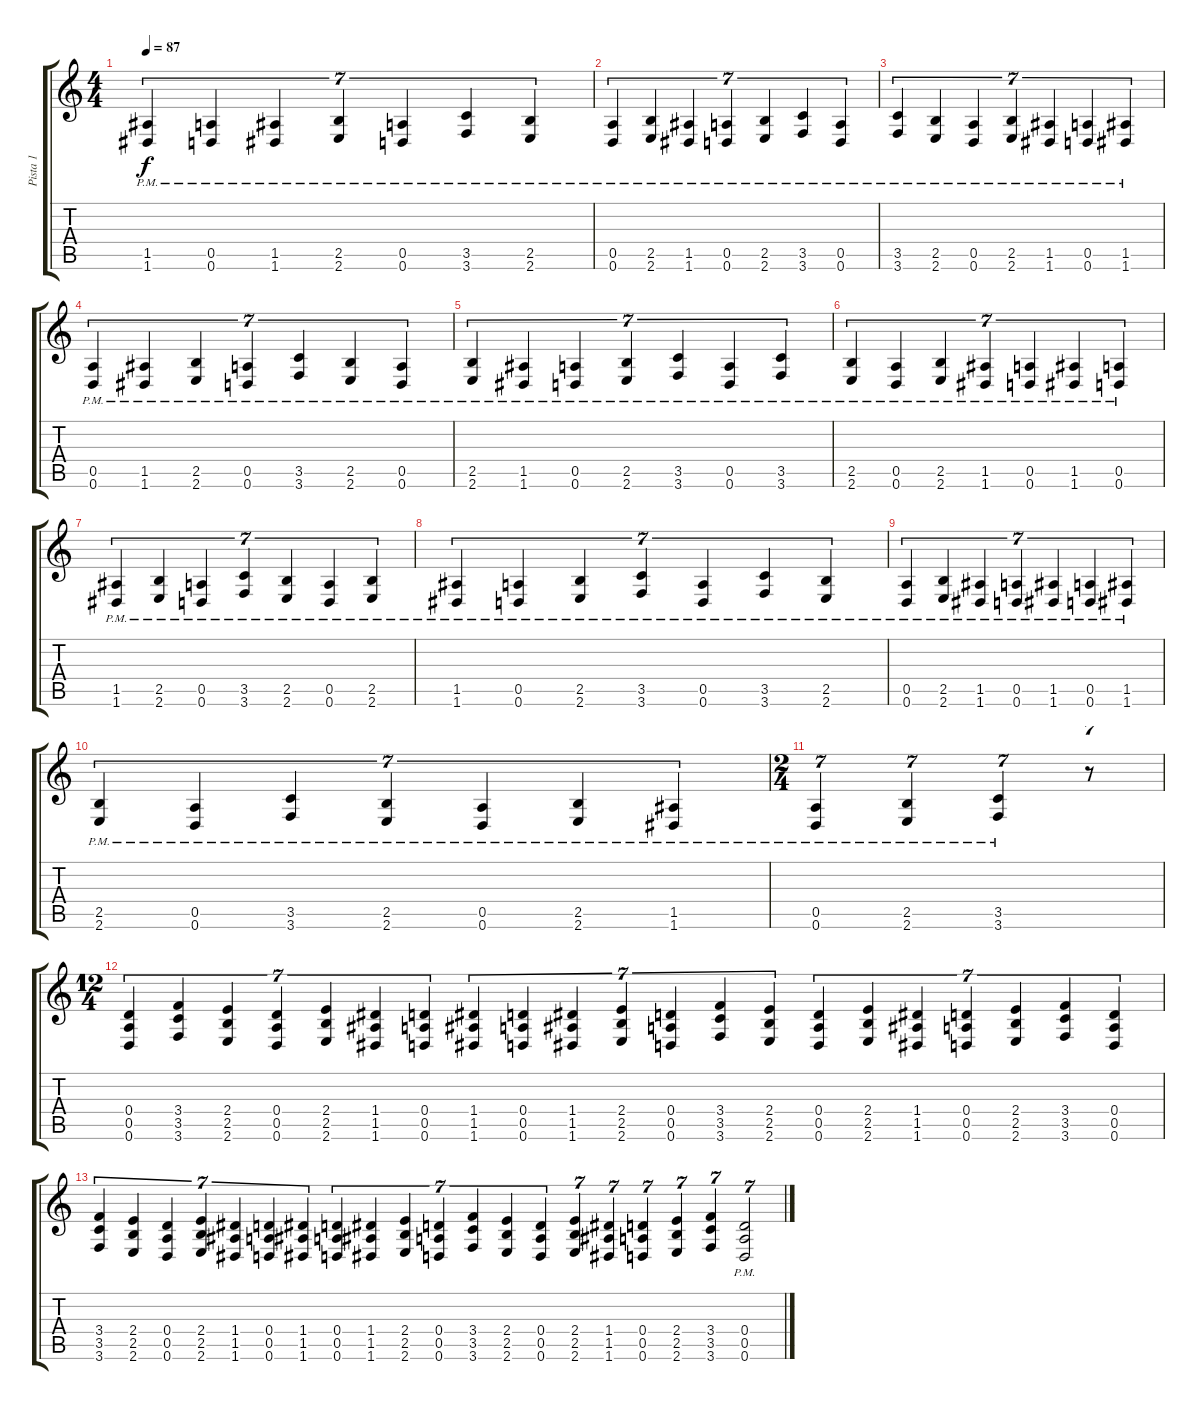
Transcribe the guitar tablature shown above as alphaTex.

\track ("Pista 1" "Pista 1") {instrument distortionguitar}
\staff {score tabs}
\tuning (E4 B3 G3 D3 A2 D2) {hide}
\ts (4 4)
\tempo 87
\clef g2
\ks c
(1.5{pm} 1.6{pm}).4{tu (7 4) dy f} (0.5{pm} 0.6{pm}).4{tu (7 4)} (1.5{pm} 1.6{pm}).4{tu (7 4)} (2.5{pm} 2.6{pm}).4{tu (7 4)} (0.5{pm} 0.6{pm}).4{tu (7 4)} (3.5{pm} 3.6{pm}).4{tu (7 4)} (2.5{pm} 2.6{pm}).4{tu (7 4)} |
(0.5{pm} 0.6{pm}).4{tu (7 4)} (2.5{pm} 2.6{pm}).4{tu (7 4)} (1.5{pm} 1.6{pm}).4{tu (7 4)} (0.5{pm} 0.6{pm}).4{tu (7 4)} (2.5{pm} 2.6{pm}).4{tu (7 4)} (3.5{pm} 3.6{pm}).4{tu (7 4)} (0.5{pm} 0.6{pm}).4{tu (7 4)} |
(3.5{pm} 3.6{pm}).4{tu (7 4)} (2.5{pm} 2.6{pm}).4{tu (7 4)} (0.5{pm} 0.6{pm}).4{tu (7 4)} (2.5{pm} 2.6{pm}).4{tu (7 4)} (1.5{pm} 1.6{pm}).4{tu (7 4)} (0.5{pm} 0.6{pm}).4{tu (7 4)} (1.5{pm} 1.6{pm}).4{tu (7 4)} |
(0.5{pm} 0.6{pm}).4{tu (7 4)} (1.5{pm} 1.6{pm}).4{tu (7 4)} (2.5{pm} 2.6{pm}).4{tu (7 4)} (0.5{pm} 0.6{pm}).4{tu (7 4)} (3.5{pm} 3.6{pm}).4{tu (7 4)} (2.5{pm} 2.6{pm}).4{tu (7 4)} (0.5{pm} 0.6{pm}).4{tu (7 4)} |
(2.5{pm} 2.6{pm}).4{tu (7 4)} (1.5{pm} 1.6{pm}).4{tu (7 4)} (0.5{pm} 0.6{pm}).4{tu (7 4)} (2.5{pm} 2.6{pm}).4{tu (7 4)} (3.5{pm} 3.6{pm}).4{tu (7 4)} (0.5{pm} 0.6{pm}).4{tu (7 4)} (3.5{pm} 3.6{pm}).4{tu (7 4)} |
(2.5{pm} 2.6{pm}).4{tu (7 4)} (0.5{pm} 0.6{pm}).4{tu (7 4)} (2.5{pm} 2.6{pm}).4{tu (7 4)} (1.5{pm} 1.6{pm}).4{tu (7 4)} (0.5{pm} 0.6{pm}).4{tu (7 4)} (1.5{pm} 1.6{pm}).4{tu (7 4)} (0.5{pm} 0.6{pm}).4{tu (7 4)} |
(1.5{pm} 1.6{pm}).4{tu (7 4)} (2.5{pm} 2.6{pm}).4{tu (7 4)} (0.5{pm} 0.6{pm}).4{tu (7 4)} (3.5{pm} 3.6{pm}).4{tu (7 4)} (2.5{pm} 2.6{pm}).4{tu (7 4)} (0.5{pm} 0.6{pm}).4{tu (7 4)} (2.5{pm} 2.6{pm}).4{tu (7 4)} |
(1.5{pm} 1.6{pm}).4{tu (7 4)} (0.5{pm} 0.6{pm}).4{tu (7 4)} (2.5{pm} 2.6{pm}).4{tu (7 4)} (3.5{pm} 3.6{pm}).4{tu (7 4)} (0.5{pm} 0.6{pm}).4{tu (7 4)} (3.5{pm} 3.6{pm}).4{tu (7 4)} (2.5{pm} 2.6{pm}).4{tu (7 4)} |
(0.5{pm} 0.6{pm}).4{tu (7 4)} (2.5{pm} 2.6{pm}).4{tu (7 4)} (1.5{pm} 1.6{pm}).4{tu (7 4)} (0.5{pm} 0.6{pm}).4{tu (7 4)} (1.5{pm} 1.6{pm}).4{tu (7 4)} (0.5{pm} 0.6{pm}).4{tu (7 4)} (1.5{pm} 1.6{pm}).4{tu (7 4)} |
(2.5{pm} 2.6{pm}).4{tu (7 4)} (0.5{pm} 0.6{pm}).4{tu (7 4)} (3.5{pm} 3.6{pm}).4{tu (7 4)} (2.5{pm} 2.6{pm}).4{tu (7 4)} (0.5{pm} 0.6{pm}).4{tu (7 4)} (2.5{pm} 2.6{pm}).4{tu (7 4)} (1.5{pm} 1.6{pm}).4{tu (7 4)} |
\ts (2 4)
(0.5{pm} 0.6{pm}).4{tu (7 4)} (2.5{pm} 2.6{pm}).4{tu (7 4)} (3.5{pm} 3.6{pm}).4{tu (7 4)} r.8{tu (7 4)} |
\ts (12 4)
(0.4 0.5 0.6).4{tu (7 4)} (3.4 3.5 3.6).4{tu (7 4)} (2.4 2.5 2.6).4{tu (7 4)} (0.4 0.5 0.6).4{tu (7 4)} (2.4 2.5 2.6).4{tu (7 4)} (1.4 1.5 1.6).4{tu (7 4)} (0.4 0.5 0.6).4{tu (7 4)} (1.4 1.5 1.6).4{tu (7 4)} (0.4 0.5 0.6).4{tu (7 4)} (1.4 1.5 1.6).4{tu (7 4)} (2.4 2.5 2.6).4{tu (7 4)} (0.4 0.5 0.6).4{tu (7 4)} (3.4 3.5 3.6).4{tu (7 4)} (2.4 2.5 2.6).4{tu (7 4)} (0.4 0.5 0.6).4{tu (7 4)} (2.4 2.5 2.6).4{tu (7 4)} (1.4 1.5 1.6).4{tu (7 4)} (0.4 0.5 0.6).4{tu (7 4)} (2.4 2.5 2.6).4{tu (7 4)} (3.4 3.5 3.6).4{tu (7 4)} (0.4 0.5 0.6).4{tu (7 4)} |
(3.4 3.5 3.6).4{tu (7 4)} (2.4 2.5 2.6).4{tu (7 4)} (0.4 0.5 0.6).4{tu (7 4)} (2.4 2.5 2.6).4{tu (7 4)} (1.4 1.5 1.6).4{tu (7 4)} (0.4 0.5 0.6).4{tu (7 4)} (1.4 1.5 1.6).4{tu (7 4)} (0.4 0.5 0.6).4{tu (7 4)} (1.4 1.5 1.6).4{tu (7 4)} (2.4 2.5 2.6).4{tu (7 4)} (0.4 0.5 0.6).4{tu (7 4)} (3.4 3.5 3.6).4{tu (7 4)} (2.4 2.5 2.6).4{tu (7 4)} (0.4 0.5 0.6).4{tu (7 4)} (2.4 2.5 2.6).4{tu (7 4)} (1.4 1.5 1.6).4{tu (7 4)} (0.4 0.5 0.6).4{tu (7 4)} (2.4 2.5 2.6).4{tu (7 4)} (3.4 3.5 3.6).4{tu (7 4)} (0.4{pm} 0.5 0.6).2{tu (7 4)}
